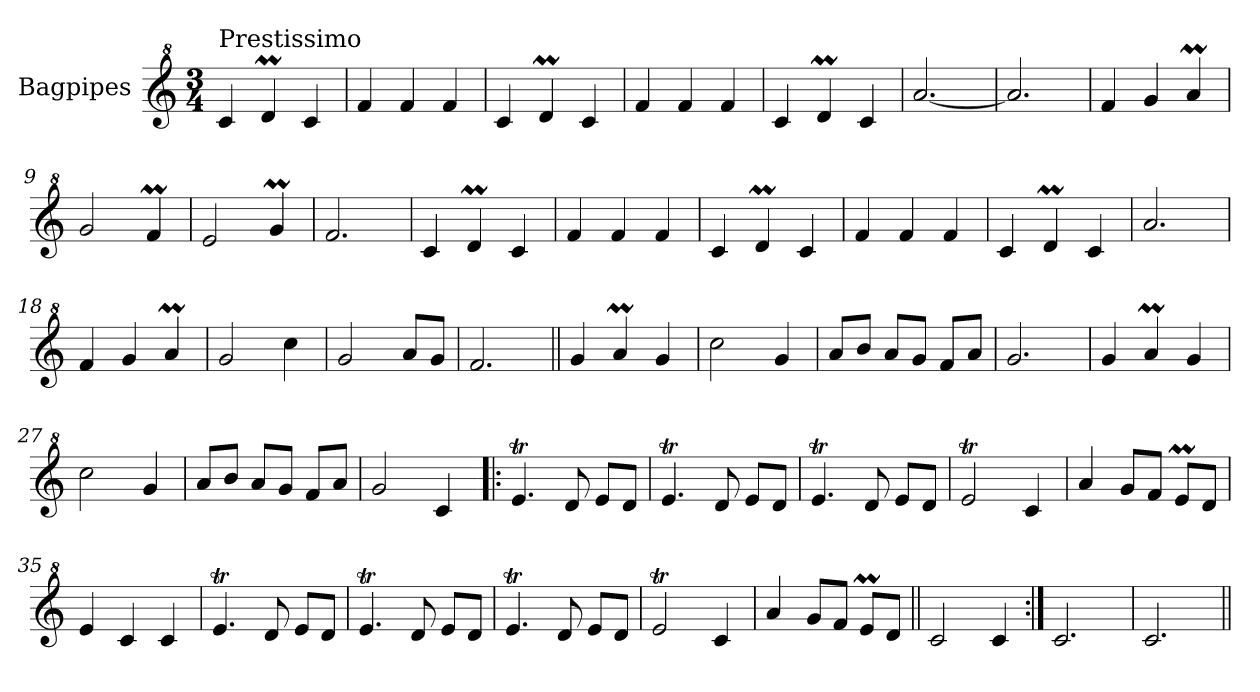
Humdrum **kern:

**kern
*part1
*staff1
*I"Bagpipes
*I'Bag
*clefG^2
*k[]
*C:
*M3/4
=1
!LO:TX:a:t=Prestissimo
4cc/
4ddM/
4cc/
=2
4ff/
4ff/
4ff/
=3
4cc/
4ddM/
4cc/
=4
4ff/
4ff/
4ff/
=5
4cc/
4ddM/
4cc/
=6
[2.aa/
=7
2.aa/]
=8
4ff/
4gg/
4aaM/
=9
2gg/
4ffM/
=10
2ee/
4ggM/
=11
2.ff/
=12
4cc/
4ddM/
4cc/
=13
4ff/
4ff/
4ff/
!!LO:LB:g=z
=14
4cc/
4ddM/
4cc/
=15
4ff/
4ff/
4ff/
=16
4cc/
4ddM/
4cc/
=17
2.aa/
=18
4ff/
4gg/
4aaM/
=19
2gg/
4ccc\
=20
2gg/
8aa/L
8gg/J
=21
2.ff/
=22||
4gg/
4aaM/
4gg/
=23
2ccc\
4gg/
=24
8aa/L
8bb/J
8aa/L
8gg/J
8ff/L
8aa/J
=25
2.gg/
!!LO:LB:g=z
=26
4gg/
4aaM/
4gg/
=27
2ccc\
4gg/
=28
8aa/L
8bb/J
8aa/L
8gg/J
8ff/L
8aa/J
=29
2gg/
4cc/
=30!|:
4.eet/
8dd/
8ee/L
8dd/J
=31
4.eet/
8dd/
8ee/L
8dd/J
=32
4.eet/
8dd/
8ee/L
8dd/J
=33
2eet/
4cc/
=34
4aa/
8gg/L
8ff/J
8eem/L
8dd/J
!!LO:LB:g=z
=35
4ee/
4cc/
4cc/
=36
4.eet/
8dd/
8ee/L
8dd/J
=37
4.eet/
8dd/
8ee/L
8dd/J
=38
4.eet/
8dd/
8ee/L
8dd/J
=39
2eet/
4cc/
=40
4aa/
8gg/L
8ff/J
8eem/L
8dd/J
=41||
2cc/
4cc/
=42:|!
2.cc/
=43
2.cc/
=||
*-
